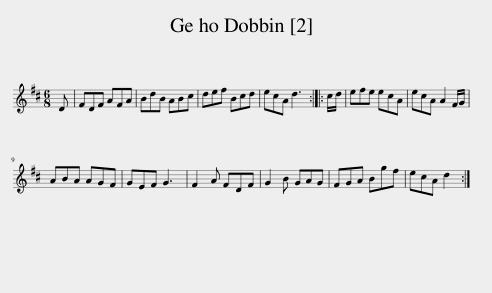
X:1
L:1/8
M:6/8
I:linebreak $
K:D
V:1 treble
V:1
 D | FDF AFA | BdB ABc | def Bcd | ecA d3 :: %5
 c/d/ | efe ecA | ecA A2 F/G/ |$ ABA AGF | GEF G3 | %10
 F2 A FDF | G2 B GAG | FGA Bgf | ecA d2 :| %14
